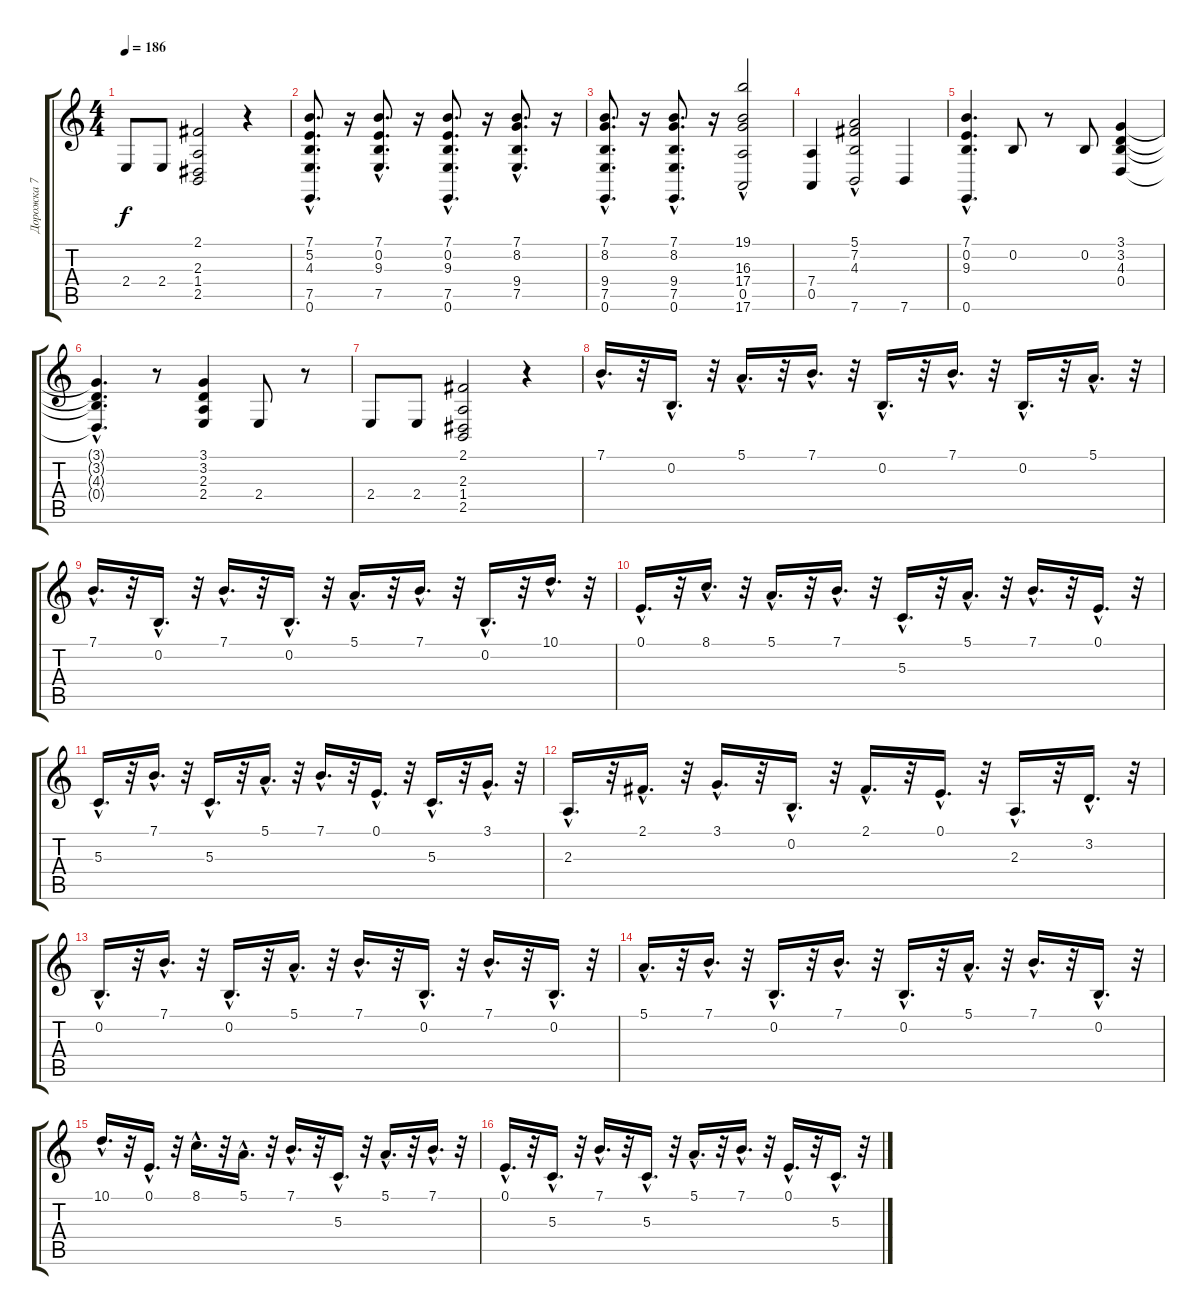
\track ("Дорожка 7" "Дорожка 7") {instrument acousticgrandpiano}
\staff {score tabs}
\tuning (E4 B3 G3 D3 A2 E2) {hide}
\ts (4 4)
\tempo 186
\clef g2
\ks c
2.4.8{dy f} 2.4.8 (2.1 2.3 1.4 2.5).2 r.4 |
(7.1{hac} 5.2{hac} 4.3{hac} 7.5{hac} 0.6{hac}).8{d} r.16 (7.1{hac} 0.2{hac} 9.3{hac} 7.5{hac}).8{d} r.16 (7.1 0.2 9.3 7.5 0.6{hac}).8{d} r.16 (7.1{hac} 8.2{hac} 9.4{hac} 7.5{hac}).8{d} r.16 |
(7.1{hac} 8.2{hac} 9.4{hac} 7.5{hac} 0.6{hac}).8{d} r.16 (7.1{hac} 8.2{hac} 9.4{hac} 7.5{hac} 0.6{hac}).8{d} r.16 (19.1 16.3 17.4 0.5{hac} 17.6).2 |
(7.4 0.5).4 (5.1 7.2 4.3 7.6{hac}).2 7.6.4 |
(7.1 0.2{hac} 9.3 0.6{hac}).4{d} 0.2.8 r.8 0.2.8 (3.1 3.2 4.3 0.4).4 |
(3.1{t} 3.2{t} 4.3{t} 0.4{hac t}).4{d} r.8 (3.1 3.2 2.3 2.4).4 2.4.8 r.8 |
2.4.8 2.4.8 (2.1 2.3 1.4 2.5).2 r.4 |
7.1{hac}.16{d} r.32 0.2{hac}.16{d} r.32 5.1{hac}.16{d} r.32 7.1{hac}.16{d} r.32 0.2{hac}.16{d} r.32 7.1{hac}.16{d} r.32 0.2{hac}.16{d} r.32 5.1{hac}.16{d} r.32 |
7.1{hac}.16{d} r.32 0.2{hac}.16{d} r.32 7.1{hac}.16{d} r.32 0.2{hac}.16{d} r.32 5.1{hac}.16{d} r.32 7.1{hac}.16{d} r.32 0.2{hac}.16{d} r.32 10.1{hac}.16{d} r.32 |
0.1{hac}.16{d} r.32 8.1{hac}.16{d} r.32 5.1{hac}.16{d} r.32 7.1{hac}.16{d} r.32 5.3{hac}.16{d} r.32 5.1{hac}.16{d} r.32 7.1{hac}.16{d} r.32 0.1{hac}.16{d} r.32 |
5.3{hac}.16{d} r.32 7.1{hac}.16{d} r.32 5.3{hac}.16{d} r.32 5.1{hac}.16{d} r.32 7.1{hac}.16{d} r.32 0.1{hac}.16{d} r.32 5.3{hac}.16{d} r.32 3.1{hac}.16{d} r.32 |
2.3{hac}.16{d} r.32 2.1{hac}.16{d} r.32 3.1{hac}.16{d} r.32 0.2{hac}.16{d} r.32 2.1{hac}.16{d} r.32 0.1{hac}.16{d} r.32 2.3{hac}.16{d} r.32 3.2{hac}.16{d} r.32 |
0.2{hac}.16{d} r.32 7.1{hac}.16{d} r.32 0.2{hac}.16{d} r.32 5.1{hac}.16{d} r.32 7.1{hac}.16{d} r.32 0.2{hac}.16{d} r.32 7.1{hac}.16{d} r.32 0.2{hac}.16{d} r.32 |
5.1{hac}.16{d} r.32 7.1{hac}.16{d} r.32 0.2{hac}.16{d} r.32 7.1{hac}.16{d} r.32 0.2{hac}.16{d} r.32 5.1{hac}.16{d} r.32 7.1{hac}.16{d} r.32 0.2{hac}.16{d} r.32 |
10.1{hac}.16{d} r.32 0.1{hac}.16{d} r.32 8.1{hac}.16{d} r.32 5.1{hac}.16{d} r.32 7.1{hac}.16{d} r.32 5.3{hac}.16{d} r.32 5.1{hac}.16{d} r.32 7.1{hac}.16{d} r.32 |
0.1{hac}.16{d} r.32 5.3{hac}.16{d} r.32 7.1{hac}.16{d} r.32 5.3{hac}.16{d} r.32 5.1{hac}.16{d} r.32 7.1{hac}.16{d} r.32 0.1{hac}.16{d} r.32 5.3{hac}.16{d} r.32
